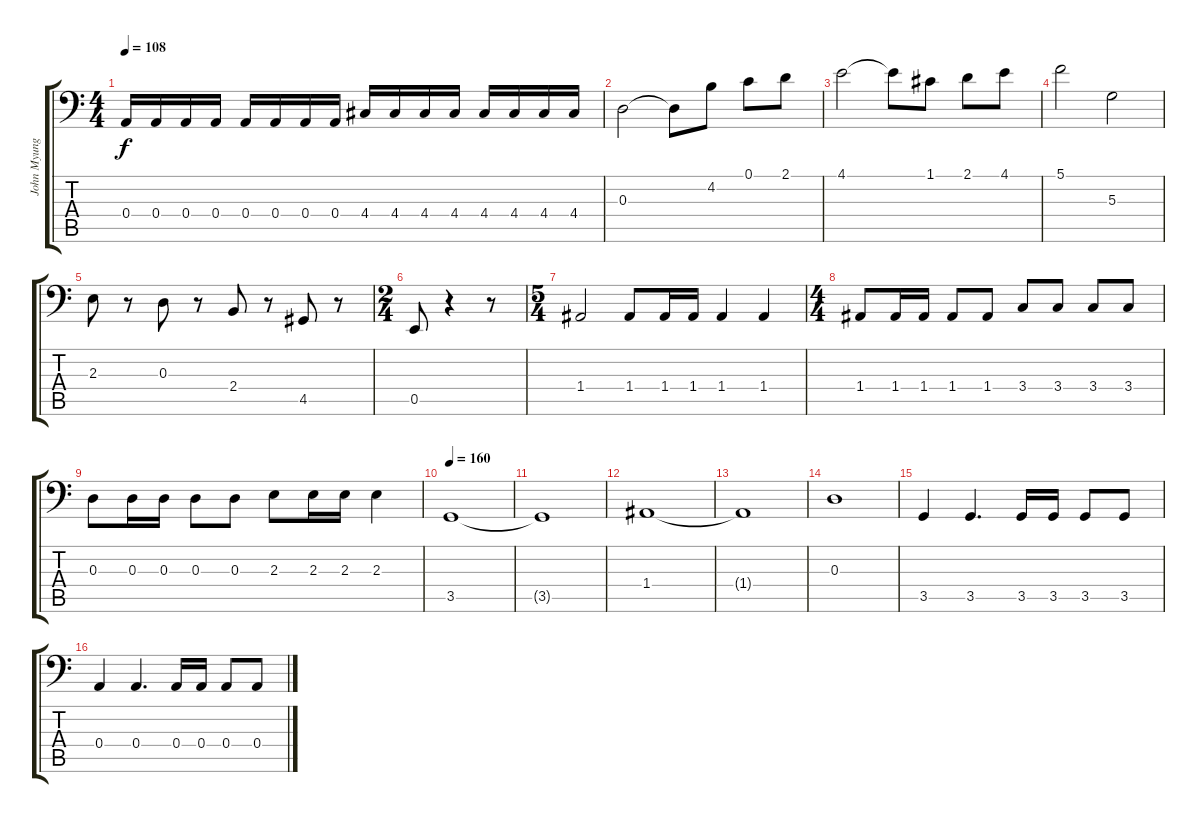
\track ("John Myung (Bass)" "John Myung") {instrument electricbassfinger}
\staff {score tabs}
\tuning (C3 G2 D2 A1 E1 B0) {hide}
\ts (4 4)
\tempo 108
\clef f4
\ks c
0.4.16{dy f} 0.4.16 0.4.16 0.4.16 0.4.16 0.4.16 0.4.16 0.4.16 4.4.16 4.4.16 4.4.16 4.4.16 4.4.16 4.4.16 4.4.16 4.4.16 |
0.3.2 0.3{t}.8 4.2.8 0.1.8 2.1.8 |
4.1.2 4.1{t}.8 1.1.8 2.1.8 4.1.8 |
5.1.2 5.3.2 |
2.3.8 r.8 0.3.8 r.8 2.4.8 r.8 4.5.8 r.8 |
\ts (2 4)
0.5.8 r.4 r.8 |
\ts (5 4)
1.4.2 1.4.8 1.4.16 1.4.16 1.4.4 1.4.4 |
\ts (4 4)
1.4.8 1.4.16 1.4.16 1.4.8 1.4.8 3.4.8 3.4.8 3.4.8 3.4.8 |
0.3.8 0.3.16 0.3.16 0.3.8 0.3.8 2.3.8 2.3.16 2.3.16 2.3.4 |
\tempo 160
3.5.1 |
3.5{t}.1 |
1.4.1 |
1.4{t}.1 |
0.3.1 |
3.5.4 3.5.4{d} 3.5.16 3.5.16 3.5.8 3.5.8 |
0.4.4 0.4.4{d} 0.4.16 0.4.16 0.4.8 0.4.8
